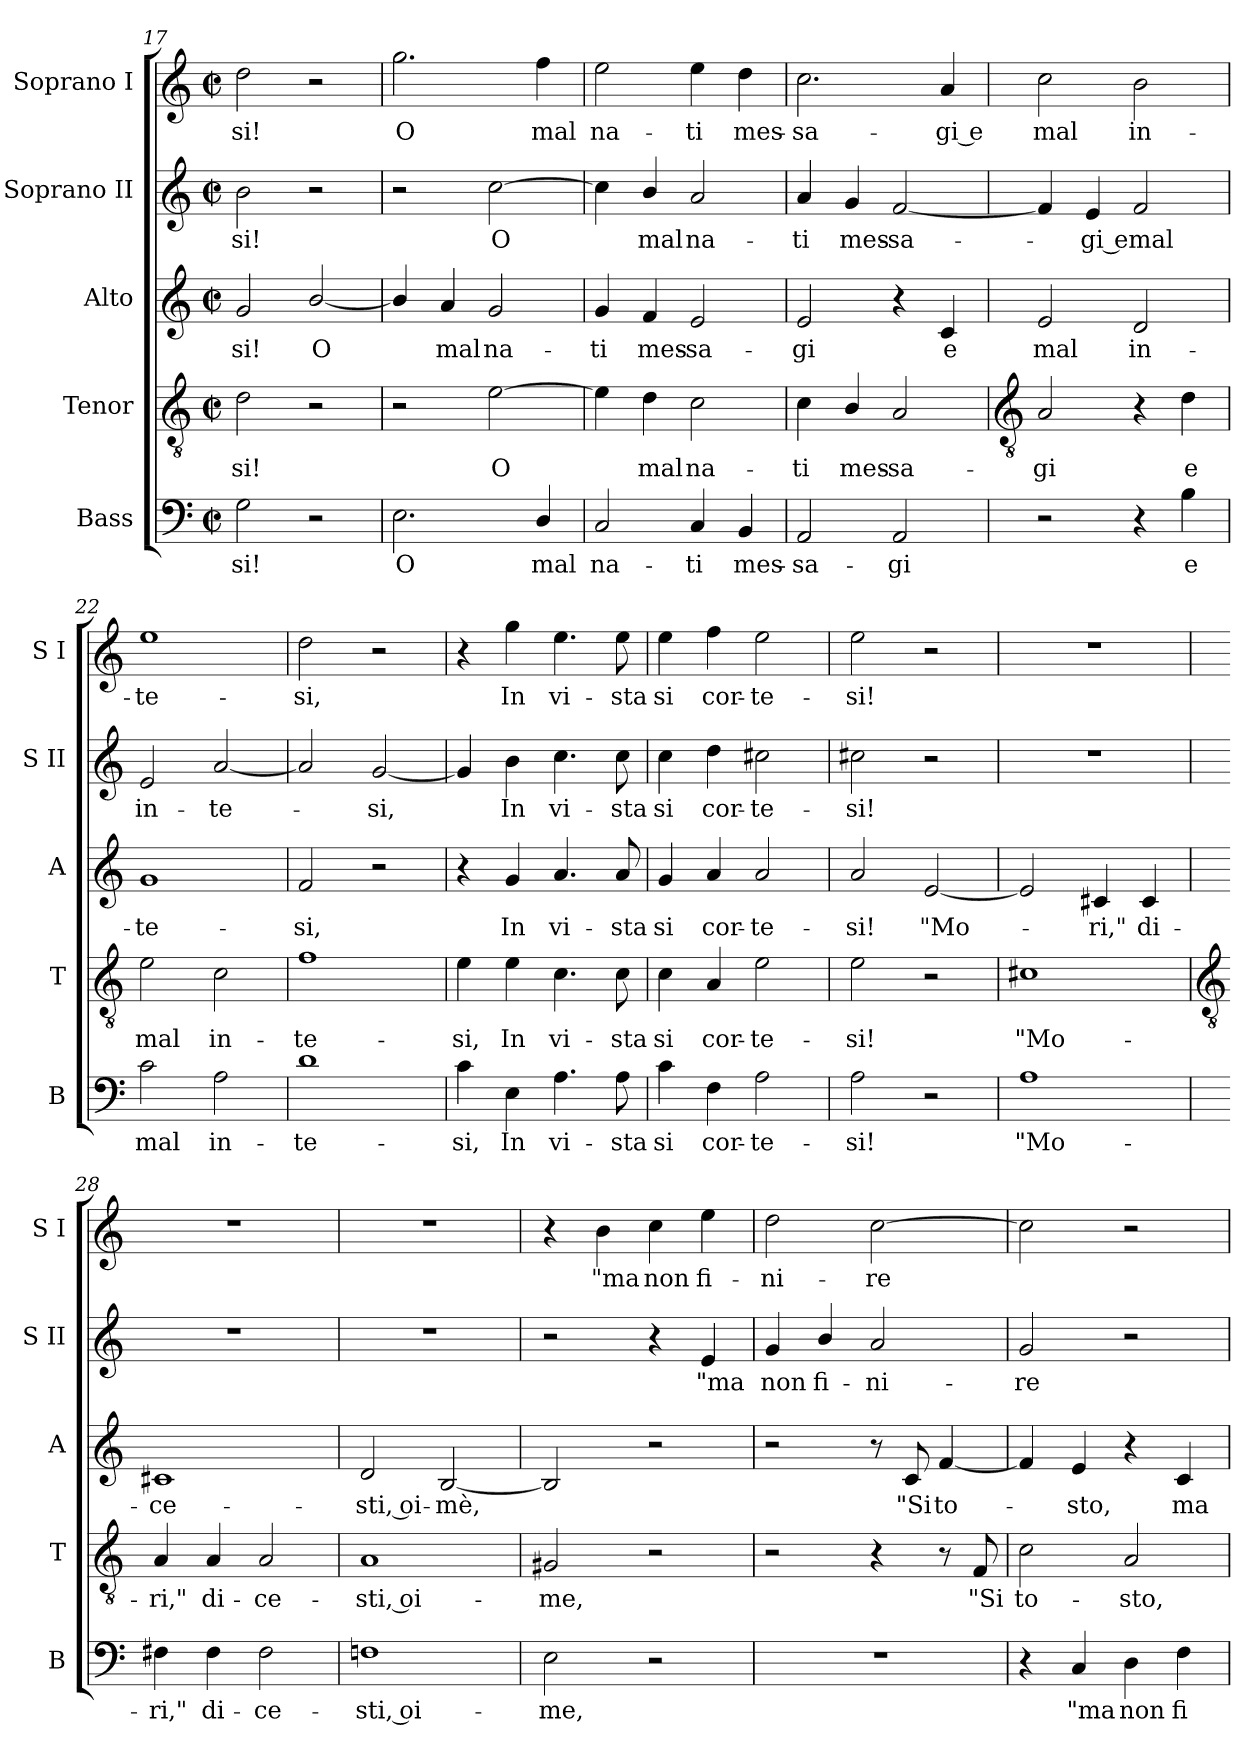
**kern	**text	**kern	**text	**kern	**text	**kern	**text	**kern	**text
*part5	*part5	*part4	*part4	*part3	*part3	*part2	*part2	*part1	*part1
*staff5	*staff5	*staff4	*staff4	*staff3	*staff3	*staff2	*staff2	*staff1	*staff1
*I"Bass	*	*I"Tenor	*	*I"Alto	*	*I"Soprano II	*	*I"Soprano I	*
*I'B	*	*I'T	*	*I'A	*	*I'S II	*	*I'S I	*
*clefF4	*	*clefGv2	*	*clefG2	*	*clefG2	*	*clefG2	*
*k[]	*	*k[]	*	*k[]	*	*k[]	*	*k[]	*
*C:	*	*C:	*	*C:	*	*C:	*	*C:	*
*M2/2	*	*M2/2	*	*M2/2	*	*M2/2	*	*M2/2	*
*met(c|)	*	*met(c|)	*	*met(c|)	*	*met(c|)	*	*met(c|)	*
=17	=17	=17	=17	=17	=17	=17	=17	=17	=17
!	!LO:LY:b	!	!LO:LY:b	!	!LO:LY:b	!	!LO:LY:b	!	!LO:LY:b
2G	-si!	2d	-si!	2g	-si!	2b	-si!	2dd	-si!
!	!	!	!	!	!LO:LY:b	!	!	!	!
2r	.	2r	.	[2b/	O	2r	.	2r	.
=18	=18	=18	=18	=18	=18	=18	=18	=18	=18
!	!LO:LY:b	!	!	!	!	!	!	!	!LO:LY:b
2.E	O	2r	.	4b/]	.	2r	.	2.gg	O
!	!	!	!	!	!LO:LY:b	!	!	!	!
.	.	.	.	4a	mal	.	.	.	.
!	!	!	!LO:LY:b	!	!LO:LY:b	!	!LO:LY:b	!	!
.	.	[2e	O	2g	na-	[2cc	O	.	.
!	!LO:LY:b	!	!	!	!	!	!	!	!LO:LY:b
4D/	mal	.	.	.	.	.	.	4ff	mal
=19	=19	=19	=19	=19	=19	=19	=19	=19	=19
!	!LO:LY:b	!	!	!	!LO:LY:b	!	!	!	!LO:LY:b
2C	na-	4e]	.	4g	-ti	4cc]	.	2ee	na-
!	!	!	!LO:LY:b	!	!LO:LY:b	!	!LO:LY:b	!	!
.	.	4d	mal	4f	mes-	4b/	mal	.	.
!	!LO:LY:b	!	!LO:LY:b	!	!LO:LY:b	!	!LO:LY:b	!	!LO:LY:b
4C	-ti	2c	na-	2e	-sa-	2a	na-	4ee	-ti
!	!LO:LY:b	!	!	!	!	!	!	!	!LO:LY:b
4BB	mes-	.	.	.	.	.	.	4dd	mes-
=20	=20	=20	=20	=20	=20	=20	=20	=20	=20
!	!LO:LY:b	!	!LO:LY:b	!	!LO:LY:b	!	!LO:LY:b	!	!LO:LY:b
2AA	-sa-	4c	-ti	2e	-gi	4a	-ti	2.cc	-sa-
!	!	!	!LO:LY:b	!	!	!	!LO:LY:b	!	!
.	.	4B/	mes-	.	.	4g	mes-	.	.
!	!LO:LY:b	!	!LO:LY:b	!	!	!	!LO:LY:b	!	!
2AA	-gi	2A	-sa-	4r	.	[2f	-sa-	.	.
!	!	!	!	!	!LO:LY:b	!	!	!	!LO:LY:b
.	.	.	.	4c	e	.	.	4a	-gi e
!!LO:LB:g=z
=21	=21	=21	=21	=21	=21	=21	=21	=21	=21
*	*	*clefGv2	*	*	*	*	*	*	*
!	!	!	!LO:LY:b	!	!LO:LY:b	!	!	!	!LO:LY:b
2r	.	2A	-gi	2e	mal	4f]	.	2cc	mal
!	!	!	!	!	!	!	!LO:LY:b	!	!
.	.	.	.	.	.	4e	gi e	.	.
!	!	!	!	!	!LO:LY:b	!	!LO:LY:b	!	!LO:LY:b
4r	.	4r	.	2d	in-	2f	mal	2b	in-
!	!LO:LY:b	!	!LO:LY:b	!	!	!	!	!	!
4B	e	4d	e	.	.	.	.	.	.
=22	=22	=22	=22	=22	=22	=22	=22	=22	=22
!	!LO:LY:b	!	!LO:LY:b	!	!LO:LY:b	!	!LO:LY:b	!	!LO:LY:b
2c	mal	2e	mal	1g	-te-	2e	in-	1ee	-te-
!	!LO:LY:b	!	!LO:LY:b	!	!	!	!LO:LY:b	!	!
2A	in-	2c	in-	.	.	[2a	-te-	.	.
=23	=23	=23	=23	=23	=23	=23	=23	=23	=23
!	!LO:LY:b	!	!LO:LY:b	!	!LO:LY:b	!	!	!	!LO:LY:b
1d	-te-	1f	-te-	2f	-si,	2a]	.	2dd	-si,
!	!	!	!	!	!	!	!LO:LY:b	!	!
.	.	.	.	2r	.	[2g	si,	2r	.
=24	=24	=24	=24	=24	=24	=24	=24	=24	=24
!	!LO:LY:b	!	!LO:LY:b	!	!	!	!	!	!
4c	-si,	4e	-si,	4r	.	4g]	.	4r	.
!	!LO:LY:b	!	!LO:LY:b	!	!LO:LY:b	!	!LO:LY:b	!	!LO:LY:b
4E	In	4e	In	4g	In	4b	In	4gg	In
!	!LO:LY:b	!	!LO:LY:b	!	!LO:LY:b	!	!LO:LY:b	!	!LO:LY:b
4.A	vi-	4.c	vi-	4.a	vi-	4.cc	vi-	4.ee	vi-
!	!LO:LY:b	!	!LO:LY:b	!	!LO:LY:b	!	!LO:LY:b	!	!LO:LY:b
8A	-sta	8c	-sta	8a	-sta	8cc	-sta	8ee	-sta
=25	=25	=25	=25	=25	=25	=25	=25	=25	=25
!	!LO:LY:b	!	!LO:LY:b	!	!LO:LY:b	!	!LO:LY:b	!	!LO:LY:b
4c	si	4c	si	4g	si	4cc	si	4ee	si
!	!LO:LY:b	!	!LO:LY:b	!	!LO:LY:b	!	!LO:LY:b	!	!LO:LY:b
4F	cor-	4A	cor-	4a	cor-	4dd	cor-	4ff	cor-
!	!LO:LY:b	!	!LO:LY:b	!	!LO:LY:b	!	!LO:LY:b	!	!LO:LY:b
2A	-te-	2e	-te-	2a	-te-	2cc#X	-te-	2ee	-te-
=26	=26	=26	=26	=26	=26	=26	=26	=26	=26
!	!LO:LY:b	!	!LO:LY:b	!	!LO:LY:b	!	!LO:LY:b	!	!LO:LY:b
2A	-si!	2e	-si!	2a	-si!	2cc#X	-si!	2ee	-si!
!	!	!	!	!	!LO:LY:b	!	!	!	!
2r	.	2r	.	[2e	"Mo-	2r	.	2r	.
=27	=27	=27	=27	=27	=27	=27	=27	=27	=27
!	!LO:LY:b	!	!LO:LY:b	!	!	!	!	!	!
1A	"Mo-	1c#X	"Mo-	2e]	.	1r	.	1r	.
!	!	!	!	!	!LO:LY:b	!	!	!	!
.	.	.	.	4c#X	ri,"	.	.	.	.
!	!	!	!	!	!LO:LY:b	!	!	!	!
.	.	.	.	4c#	di-	.	.	.	.
!!LO:LB:g=z
=28	=28	=28	=28	=28	=28	=28	=28	=28	=28
*	*	*clefGv2	*	*	*	*	*	*	*
!	!LO:LY:b	!	!LO:LY:b	!	!LO:LY:b	!	!	!	!
4F#X	-ri,"	4A	-ri,"	1c#X	-ce-	1r	.	1r	.
!	!LO:LY:b	!	!LO:LY:b	!	!	!	!	!	!
4F#	di-	4A	di-	.	.	.	.	.	.
!	!LO:LY:b	!	!LO:LY:b	!	!	!	!	!	!
2F#	-ce-	2A	-ce-	.	.	.	.	.	.
=29	=29	=29	=29	=29	=29	=29	=29	=29	=29
!	!LO:LY:b	!	!LO:LY:b	!	!LO:LY:b	!	!	!	!
1Fn	-sti, oi-	1A	-sti, oi-	2d	-sti, oi-	1r	.	1r	.
!	!	!	!	!	!LO:LY:b	!	!	!	!
.	.	.	.	[2B	-mè,	.	.	.	.
=30	=30	=30	=30	=30	=30	=30	=30	=30	=30
!	!LO:LY:b	!	!LO:LY:b	!	!	!	!	!	!
2E	-me,	2G#X	-me,	2B]	.	2r	.	4r	.
!	!	!	!	!	!	!	!	!	!LO:LY:b
.	.	.	.	.	.	.	.	4b	"ma
!	!	!	!	!	!	!	!	!	!LO:LY:b
2r	.	2r	.	2r	.	4r	.	4cc	non
!	!	!	!	!	!	!	!LO:LY:b	!	!LO:LY:b
.	.	.	.	.	.	4e	"ma	4ee	fi-
=31	=31	=31	=31	=31	=31	=31	=31	=31	=31
!	!	!	!	!	!	!	!LO:LY:b	!	!LO:LY:b
1r	.	2r	.	2r	.	4g	non	2dd	-ni-
!	!	!	!	!	!	!	!LO:LY:b	!	!
.	.	.	.	.	.	4b/	fi-	.	.
!	!	!	!	!	!	!	!LO:LY:b	!	!LO:LY:b
.	.	4r	.	8r	.	2a	-ni-	[2cc	-re
!	!	!	!	!	!LO:LY:b	!	!	!	!
.	.	.	.	8c	"Si	.	.	.	.
!	!	!	!	!	!LO:LY:b	!	!	!	!
.	.	8r	.	[4f	to-	.	.	.	.
!	!	!	!LO:LY:b	!	!	!	!	!	!
.	.	8F	"Si	.	.	.	.	.	.
=32	=32	=32	=32	=32	=32	=32	=32	=32	=32
!	!	!	!LO:LY:b	!	!	!	!LO:LY:b	!	!
4r	.	2c	to-	4f]	.	2g	-re	2cc]	.
!	!LO:LY:b	!	!	!	!LO:LY:b	!	!	!	!
4C	"ma	.	.	4e	sto,	.	.	.	.
!	!LO:LY:b	!	!LO:LY:b	!	!	!	!	!	!
4D	non	2A	-sto,	4r	.	2r	.	2r	.
!	!LO:LY:b	!	!	!	!LO:LY:b	!	!	!	!
4F	fi-	.	.	4c	ma	.	.	.	.
=	=	=	=	=	=	=	=	=	=
*-	*-	*-	*-	*-	*-	*-	*-	*-	*-
